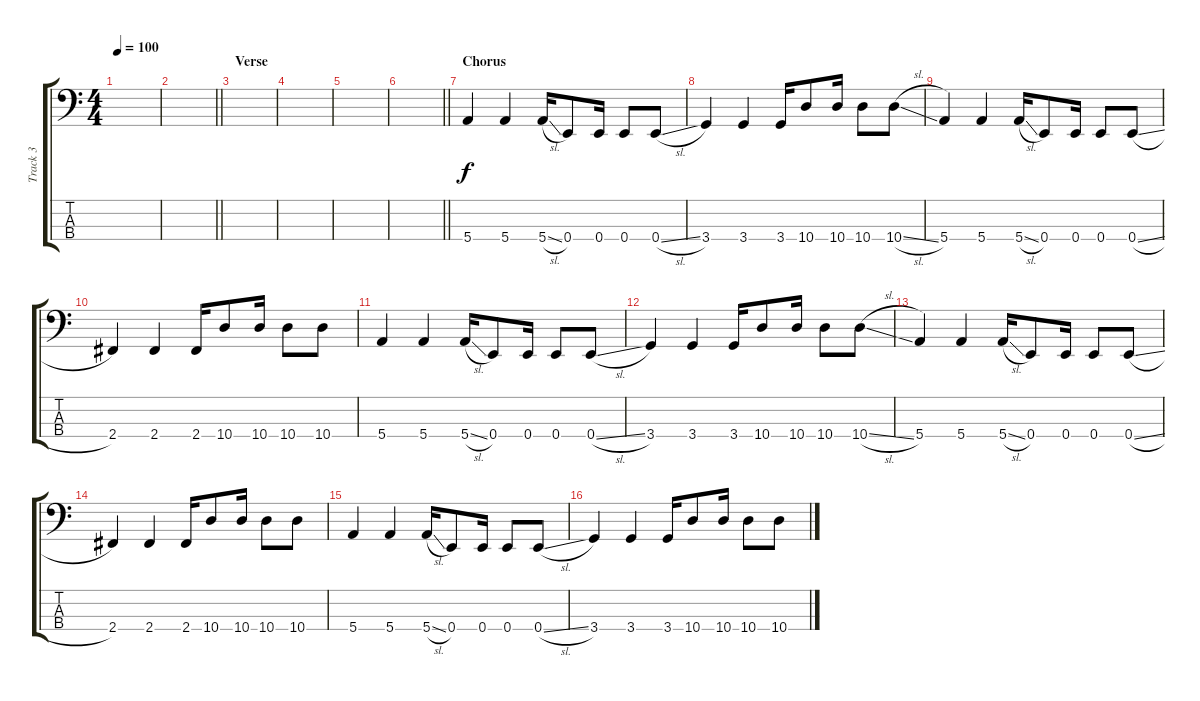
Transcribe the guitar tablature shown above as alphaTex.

\track ("Track 3" "Track 3") {instrument overdrivenguitar}
\staff {score tabs}
\tuning (G2 D2 A1 E1) {hide}
\ts (4 4)
\tempo 100
\clef f4
\ks c
|
\barLineRight lightlight
|
\section ("" "Verse")
|
|
|
\barLineRight lightlight
|
\section ("" "Chorus")
5.4.4 5.4.4 5.4{sl}.16 0.4.8 0.4.16 0.4.8 0.4{sl}.8 |
3.4.4 3.4.4 3.4.16 10.4.8 10.4.16 10.4.8 10.4{sl}.8 |
5.4.4 5.4.4 5.4{sl}.16 0.4.8 0.4.16 0.4.8 0.4{sl}.8 |
2.4.4 2.4.4 2.4.16 10.4.8 10.4.16 10.4.8 10.4.8 |
5.4.4 5.4.4 5.4{sl}.16 0.4.8 0.4.16 0.4.8 0.4{sl}.8 |
3.4.4 3.4.4 3.4.16 10.4.8 10.4.16 10.4.8 10.4{sl}.8 |
5.4.4 5.4.4 5.4{sl}.16 0.4.8 0.4.16 0.4.8 0.4{sl}.8 |
2.4.4 2.4.4 2.4.16 10.4.8 10.4.16 10.4.8 10.4.8 |
5.4.4 5.4.4 5.4{sl}.16 0.4.8 0.4.16 0.4.8 0.4{sl}.8 |
3.4.4 3.4.4 3.4.16 10.4.8 10.4.16 10.4.8 10.4{sl}.8
